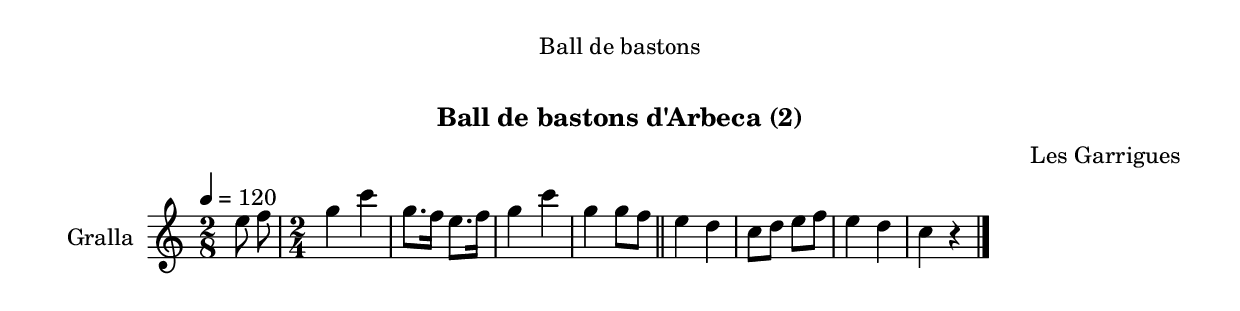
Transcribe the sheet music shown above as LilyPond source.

\version "2.22.1"

\header {
  dedication="Ball de bastons"
  title="  "
  subtitle="Ball de bastons d'Arbeca (2)"
  subsubtitle=""
  poet=""
  meter=""
  piece=""
  composer="Les Garrigues"
  arranger=""
  opus=""
  instrument=""
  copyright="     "
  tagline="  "
}

liniaroAa =
\relative e''
{
  \tempo 4=120
  \clef treble
  \key c \major
  \time 2/8
  e8 f  |
  \time 2/4   g4 c  |
  g8. f16 e8. f16  |
  g4 c  |
  %05
  g4 g8 f  \bar "||"
  e4 d  |
  c8 d e f  |
  e4 d  |
  c4 r4  \bar "|." % kompletite
}

\score {
  \new StaffGroup {
    \override Score.RehearsalMark #'self-alignment-X = #LEFT
    <<
      \new Staff \with {instrumentName = #"Gralla" shortInstrumentName = #"G"} \liniaroAa
    >>
  }
  \layout {}
}
\score { \unfoldRepeats
  \new StaffGroup {
    \override Score.RehearsalMark #'self-alignment-X = #LEFT
    <<
      \new Staff \with {instrumentName = #"Gralla" shortInstrumentName = #"G"} \liniaroAa
    >>
  }
  \midi {
    \set Staff.midiInstrument = "oboe"
    \set DrumStaff.midiInstrument = "drums"
  }
}
